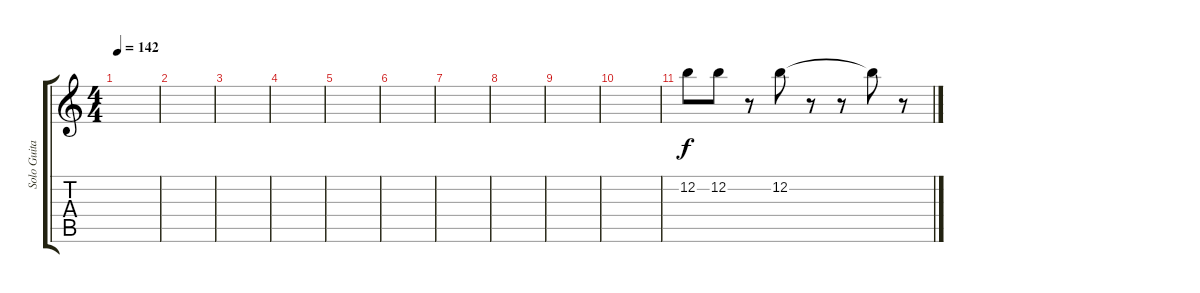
\track ("Solo Guitar" "Solo Guita") {instrument overdrivenguitar}
\staff {score tabs}
\tuning (E4 B3 G3 D3 A2 E2) {hide}
\ts (4 4)
\tempo 142
\clef g2
\ks c
|
|
|
|
|
|
|
|
|
|
12.2.8 12.2.8 r.8 12.2.8 r.8 r.8 12.2{t}.8 r.8
